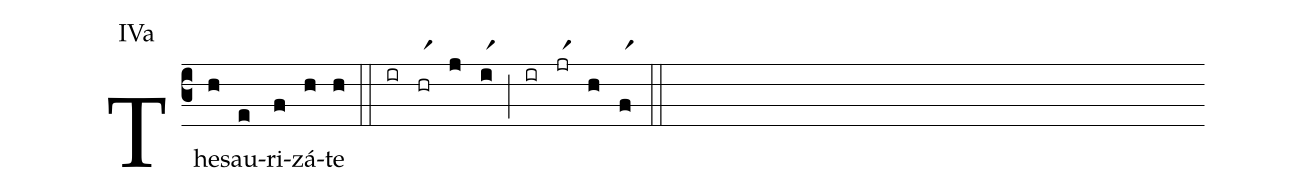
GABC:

annotation: IVa;
%%
(c3) The(h)sau(e)ri(f)zá(h)te(h) (::) (ir)(hrr1)(j)(ir1)(;)(ir)(jrr1)(h)(fr1)(::)
